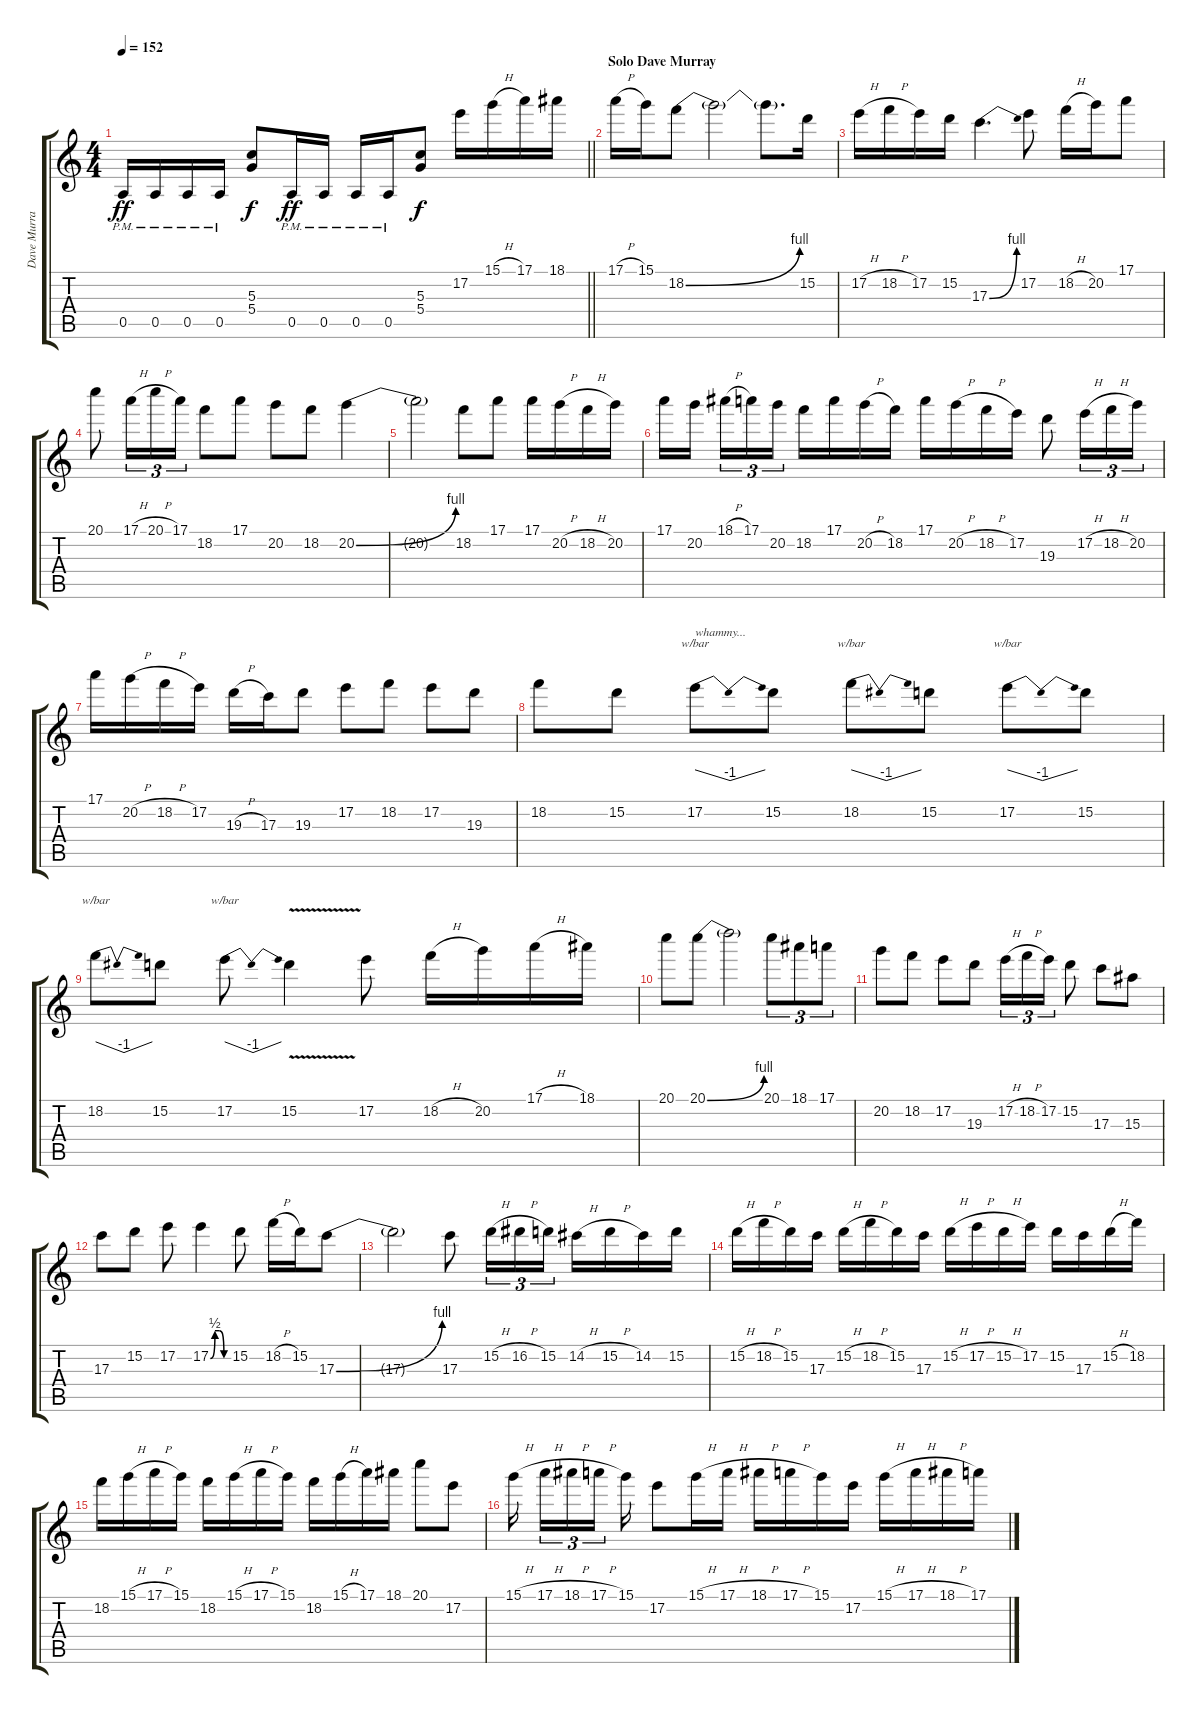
\track ("Dave Murray" "Dave Murra") {instrument distortionguitar}
\staff {score tabs}
\tuning (E4 B3 G3 D3 A2 E2) {hide}
\ts (4 4)
\tempo 152
\clef g2
\barLineRight lightlight
\ks c
0.5{pm}.16{dy ff} 0.5{pm}.16 0.5{pm}.16 0.5{pm}.16 (5.3 5.4).8{dy f} 0.5{pm}.16{dy ff} 0.5{pm}.16 0.5{pm}.16 0.5{pm}.16 (5.3 5.4).8{dy f} 17.2.16{volume 16} 15.1{h}.16 17.1.16 18.1.16 |
\section ("" "Solo Dave Murray")
17.1{h}.16{volume 16} 15.1.16 18.2{be (bend 0 0 60 4)}.8 18.2{t}.2 18.2{t}.8{d} 15.2.16 |
17.2{h}.16 18.2{h}.16 17.2.16 15.2.16 17.3{be (bend 0 0 60 4)}.4{d} 17.2.8 18.2{h}.16 20.2.16 17.1.8 |
20.1.8 17.1{h}.16{tu (3 2)} 20.1{h}.16{tu (3 2)} 17.1.16{tu (3 2)} 18.2.8 17.1.8 20.2.8 18.2.8 20.2{be (bend 0 0 60 4)}.4 |
20.2{t}.2 18.2.8 17.1.8 17.1.16 20.2{h}.16 18.2{h}.16 20.2.16 |
17.1.16 20.2.16{beam splitsecondary} 18.1{h}.16{tu (3 2)} 17.1.16{tu (3 2)} 20.2.16{tu (3 2)} 18.2.16 17.1.16 20.2{h}.16 18.2.16 17.1.16 20.2{h}.16 18.2{h}.16 17.2.16 19.3.8 17.2{h}.16{tu (3 2)} 18.2{h}.16{tu (3 2)} 20.2.16{tu (3 2)} |
17.1.16 20.2{h}.16 18.2{h}.16 17.2.16 19.3{h}.16 17.3.16 19.3.8 17.2.8 18.2.8 17.2.8 19.3.8 |
18.2.8 15.2.8 17.2.8{tbe (dip default 0 0 30 -4 60 0) txt "whammy..."} 15.2.8 18.2.8{tbe (dip default 0 0 30 -4 60 0)} 15.2.8 17.2.8{tbe (dip default 0 0 30 -4 60 0)} 15.2.8 |
18.2.8{tbe (dip default 0 0 30 -4 60 0)} 15.2.8 17.2.8{tbe (dip default 0 0 30 -4 60 0)} 15.2{v}.4 17.2.8 18.2{h}.16 20.2.16 17.1{h}.16 18.1.16 |
20.1.8 20.1{be (bend 0 0 60 4)}.8 20.1{t}.2 20.1.8{tu (3 2)} 18.1.8{tu (3 2)} 17.1.8{tu (3 2)} |
20.2.8 18.2.8 17.2.8 19.3.8 17.2{h}.16{tu (3 2)} 18.2{h}.16{tu (3 2)} 17.2.16{tu (3 2)} 15.2.8 17.3.8 15.3.8 |
17.3.8 15.2.8 17.2.8 17.2{be (custom 0 0 15 2 30 2 45 0 60 0)}.4 15.2.8 18.2{h}.16 15.2.16 17.3{be (bend 0 0 60 4)}.8 |
17.3{t}.2 17.3.8 15.2{h}.16{tu (3 2)} 16.2{h}.16{tu (3 2)} 15.2.16{tu (3 2)} 14.2{h}.16 15.2{h}.16 14.2.16 15.2.16 |
15.2{h}.16 18.2{h}.16 15.2.16 17.3.16 15.2{h}.16 18.2{h}.16 15.2.16 17.3.16 15.2{h}.16 17.2{h}.16 15.2{h}.16 17.2.16 15.2.16 17.3.16 15.2{h}.16 18.2.16 |
18.2.16 15.1{h}.16 17.1{h}.16 15.1.16 18.2.16 15.1{h}.16 17.1{h}.16 15.1.16 18.2.16 15.1{h}.16 17.1.16 18.1.16 20.1.8 17.2.8 |
15.1{h}.16{beam splitsecondary} 17.1{h}.16{tu (3 2)} 18.1{h}.16{tu (3 2)} 17.1{h}.16{tu (3 2) beam splitsecondary} 15.1.16 17.2.8 15.1{h}.16 17.1{h}.16 18.1{h}.16 17.1{h}.16 15.1.16 17.2.16 15.1{h}.16 17.1{h}.16 18.1{h}.16 17.1.16
